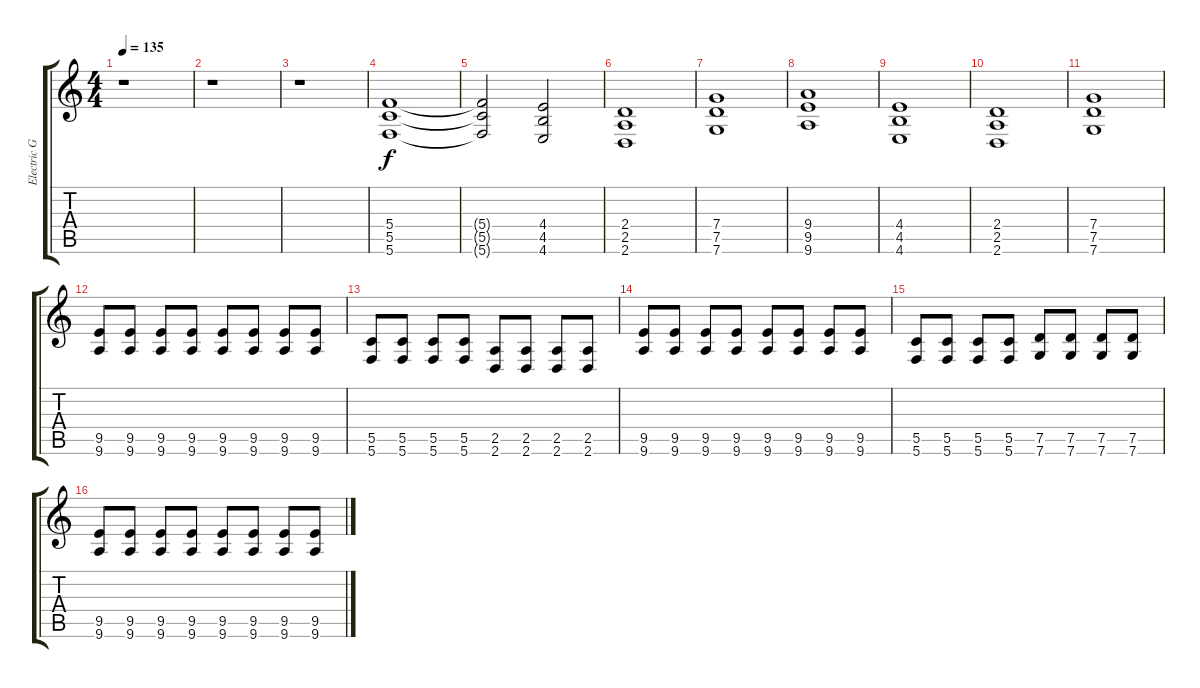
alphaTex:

\track ("Electric Guitar 1" "Electric G") {instrument overdrivenguitar}
\staff {score tabs}
\tuning (D4 A3 F3 C3 G2 C2) {hide}
\ts (4 4)
\tempo 135
\clef g2
\ks c
r.1{dy f} |
r.1 |
r.1 |
(5.4 5.5 5.6).1 |
(5.4{t} 5.5{t} 5.6{t}).2 (4.4 4.5 4.6).2 |
(2.4 2.5 2.6).1 |
(7.4 7.5 7.6).1 |
(9.4 9.5 9.6).1 |
(4.4 4.5 4.6).1 |
(2.4 2.5 2.6).1 |
(7.4 7.5 7.6).1 |
(9.5 9.6).8 (9.5 9.6).8 (9.5 9.6).8 (9.5 9.6).8 (9.5 9.6).8 (9.5 9.6).8 (9.5 9.6).8 (9.5 9.6).8 |
(5.5 5.6).8 (5.5 5.6).8 (5.5 5.6).8 (5.5 5.6).8 (2.5 2.6).8 (2.5 2.6).8 (2.5 2.6).8 (2.5 2.6).8 |
(9.5 9.6).8 (9.5 9.6).8 (9.5 9.6).8 (9.5 9.6).8 (9.5 9.6).8 (9.5 9.6).8 (9.5 9.6).8 (9.5 9.6).8 |
(5.5 5.6).8 (5.5 5.6).8 (5.5 5.6).8 (5.5 5.6).8 (7.5 7.6).8 (7.5 7.6).8 (7.5 7.6).8 (7.5 7.6).8 |
(9.5 9.6).8 (9.5 9.6).8 (9.5 9.6).8 (9.5 9.6).8 (9.5 9.6).8 (9.5 9.6).8 (9.5 9.6).8 (9.5 9.6).8
